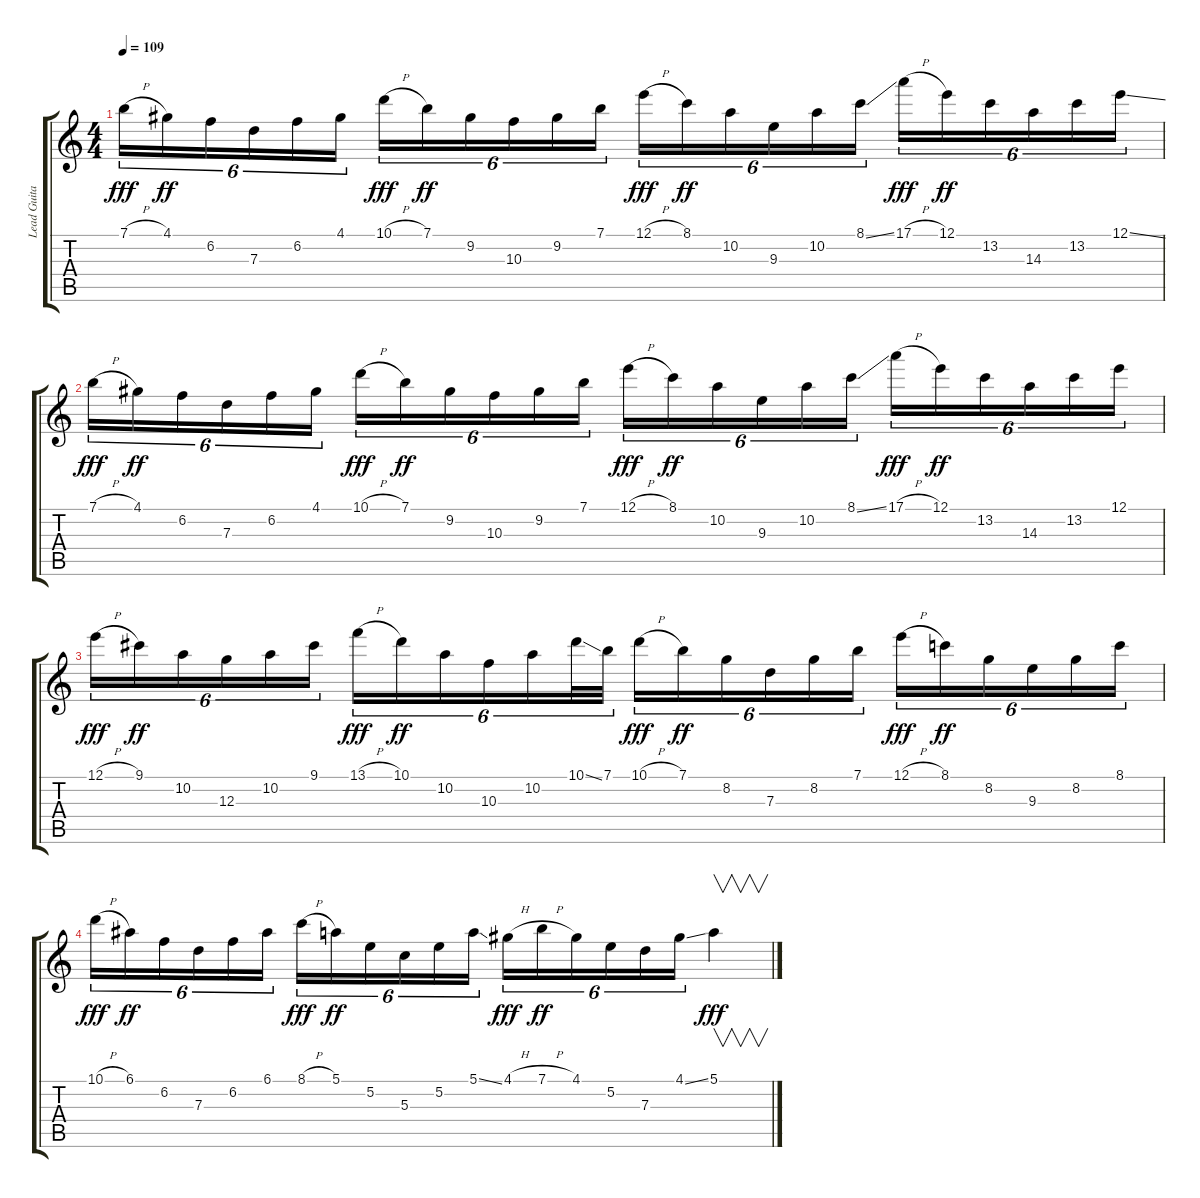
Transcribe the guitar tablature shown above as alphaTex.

\track ("Lead Guitar" "Lead Guita") {instrument overdrivenguitar}
\staff {score tabs}
\tuning (E4 B3 G3 D3 A2 E2) {hide}
\ts (4 4)
\tempo 109
\clef g2
\ks c
7.1{h}.16{tu (6 4) dy fff balance 8} 4.1.16{tu (6 4) dy ff} 6.2.16{tu (6 4)} 7.3.16{tu (6 4)} 6.2.16{tu (6 4)} 4.1.16{tu (6 4)} 10.1{h}.16{tu (6 4) dy fff} 7.1.16{tu (6 4) dy ff} 9.2.16{tu (6 4)} 10.3.16{tu (6 4)} 9.2.16{tu (6 4)} 7.1.16{tu (6 4)} 12.1{h}.16{tu (6 4) dy fff} 8.1.16{tu (6 4) dy ff} 10.2.16{tu (6 4)} 9.3.16{tu (6 4)} 10.2.16{tu (6 4)} 8.1{ss}.16{tu (6 4)} 17.1{h}.16{tu (6 4) dy fff} 12.1.16{tu (6 4) dy ff} 13.2.16{tu (6 4)} 14.3.16{tu (6 4)} 13.2.16{tu (6 4)} 12.1{ss}.16{tu (6 4)} |
7.1{h}.16{tu (6 4) dy fff} 4.1.16{tu (6 4) dy ff} 6.2.16{tu (6 4)} 7.3.16{tu (6 4)} 6.2.16{tu (6 4)} 4.1.16{tu (6 4)} 10.1{h}.16{tu (6 4) dy fff} 7.1.16{tu (6 4) dy ff} 9.2.16{tu (6 4)} 10.3.16{tu (6 4)} 9.2.16{tu (6 4)} 7.1.16{tu (6 4)} 12.1{h}.16{tu (6 4) dy fff} 8.1.16{tu (6 4) dy ff} 10.2.16{tu (6 4)} 9.3.16{tu (6 4)} 10.2.16{tu (6 4)} 8.1{ss}.16{tu (6 4)} 17.1{h}.16{tu (6 4) dy fff} 12.1.16{tu (6 4) dy ff} 13.2.16{tu (6 4)} 14.3.16{tu (6 4)} 13.2.16{tu (6 4)} 12.1.16{tu (6 4)} |
12.1{h}.16{tu (6 4) dy fff balance 8} 9.1.16{tu (6 4) dy ff} 10.2.16{tu (6 4)} 12.3.16{tu (6 4)} 10.2.16{tu (6 4)} 9.1.16{tu (6 4)} 13.1{h}.16{tu (6 4) dy fff} 10.1.16{tu (6 4) dy ff} 10.2.16{tu (6 4)} 10.3.16{tu (6 4)} 10.2.16{tu (6 4)} 10.1{ss}.32{tu (6 4)} 7.1.32{tu (6 4)} 10.1{h}.16{tu (6 4) dy fff} 7.1.16{tu (6 4) dy ff} 8.2.16{tu (6 4)} 7.3.16{tu (6 4)} 8.2.16{tu (6 4)} 7.1.16{tu (6 4)} 12.1{h}.16{tu (6 4) dy fff} 8.1.16{tu (6 4) dy ff} 8.2.16{tu (6 4)} 9.3.16{tu (6 4)} 8.2.16{tu (6 4)} 8.1.16{tu (6 4)} |
10.1{h}.16{tu (6 4) dy fff} 6.1.16{tu (6 4) dy ff} 6.2.16{tu (6 4)} 7.3.16{tu (6 4)} 6.2.16{tu (6 4)} 6.1.16{tu (6 4)} 8.1{h}.16{tu (6 4) dy fff} 5.1.16{tu (6 4) dy ff} 5.2.16{tu (6 4)} 5.3.16{tu (6 4)} 5.2.16{tu (6 4)} 5.1{ss}.16{tu (6 4)} 4.1{h}.16{tu (6 4) dy fff} 7.1{h}.16{tu (6 4) dy ff} 4.1.16{tu (6 4)} 5.2.16{tu (6 4)} 7.3.16{tu (6 4)} 4.1{ss}.16{tu (6 4)} 5.1.4{v dy fff}
